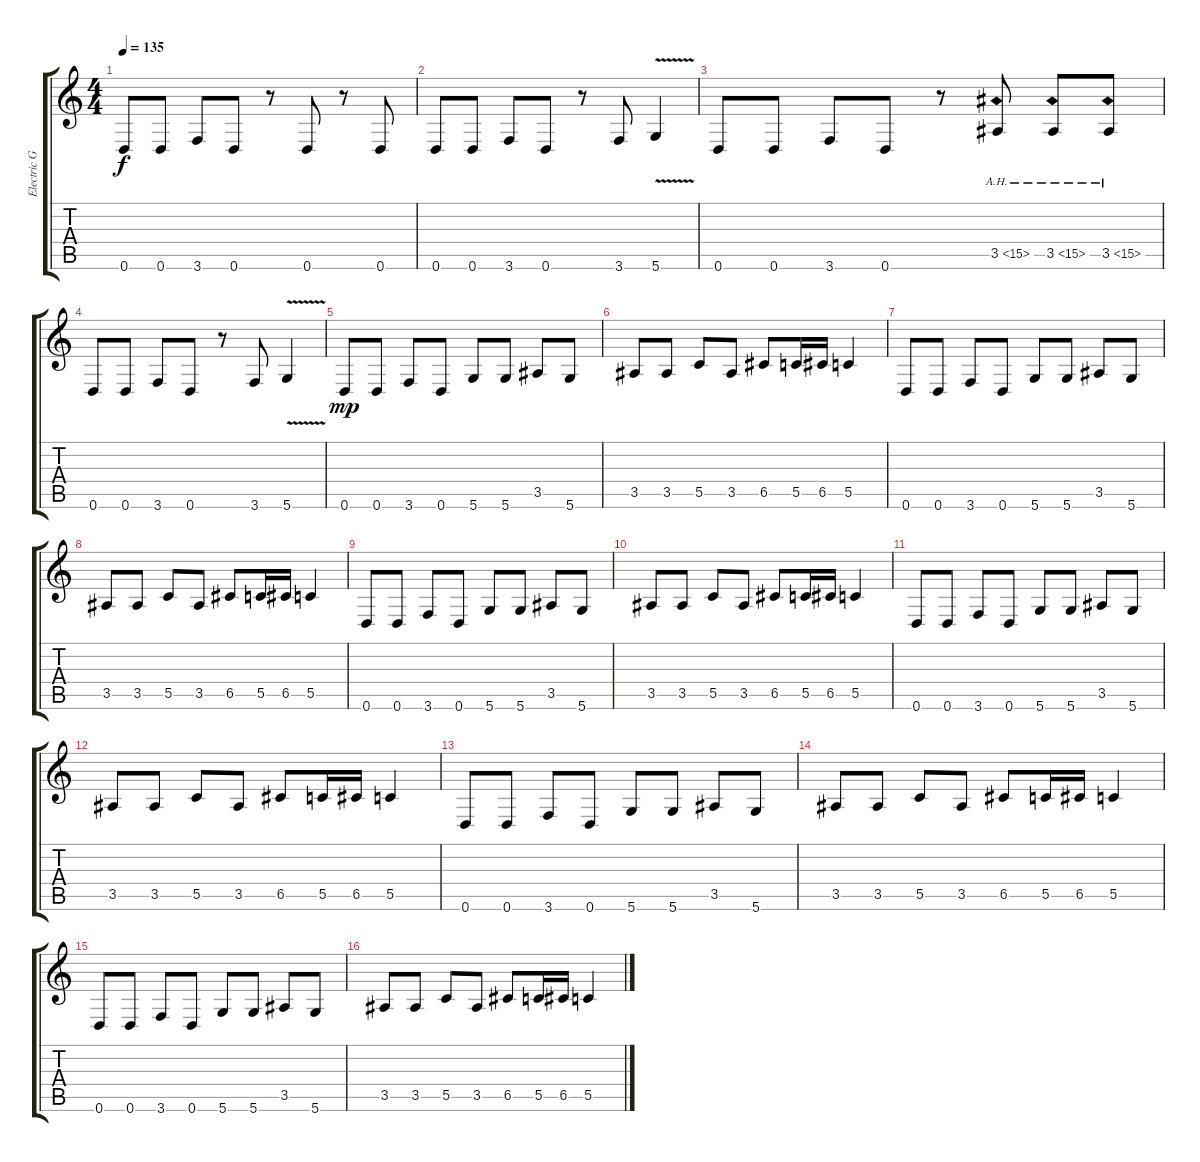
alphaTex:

\track ("Electric Guitar" "Electric G") {instrument distortionguitar}
\staff {score tabs}
\tuning (D4 A3 E3 C3 G2 D2) {hide}
\ts (4 4)
\tempo 135
\clef g2
\ks c
0.6.8{dy f} 0.6.8 3.6.8 0.6.8 r.8 0.6.8 r.8 0.6.8 |
0.6.8 0.6.8 3.6.8 0.6.8 r.8 3.6.8 5.6{v}.4 |
0.6.8 0.6.8 3.6.8 0.6.8 r.8 3.5{ah 12}.8 3.5{ah 12}.8 3.5{ah 12}.8 |
0.6.8 0.6.8 3.6.8 0.6.8 r.8 3.6.8 5.6{v}.4 |
0.6.8{dy mp} 0.6.8 3.6.8 0.6.8 5.6.8 5.6.8 3.5.8 5.6.8 |
3.5.8 3.5.8 5.5.8 3.5.8 6.5.8 5.5.16 6.5.16 5.5.4 |
0.6.8 0.6.8 3.6.8 0.6.8 5.6.8 5.6.8 3.5.8 5.6.8 |
3.5.8 3.5.8 5.5.8 3.5.8 6.5.8 5.5.16 6.5.16 5.5.4 |
0.6.8 0.6.8 3.6.8 0.6.8 5.6.8 5.6.8 3.5.8 5.6.8 |
3.5.8 3.5.8 5.5.8 3.5.8 6.5.8 5.5.16 6.5.16 5.5.4 |
0.6.8 0.6.8 3.6.8 0.6.8 5.6.8 5.6.8 3.5.8 5.6.8 |
3.5.8 3.5.8 5.5.8 3.5.8 6.5.8 5.5.16 6.5.16 5.5.4 |
0.6.8 0.6.8 3.6.8 0.6.8 5.6.8 5.6.8 3.5.8 5.6.8 |
3.5.8 3.5.8 5.5.8 3.5.8 6.5.8 5.5.16 6.5.16 5.5.4 |
0.6.8 0.6.8 3.6.8 0.6.8 5.6.8 5.6.8 3.5.8 5.6.8 |
3.5.8 3.5.8 5.5.8 3.5.8 6.5.8 5.5.16 6.5.16 5.5.4
